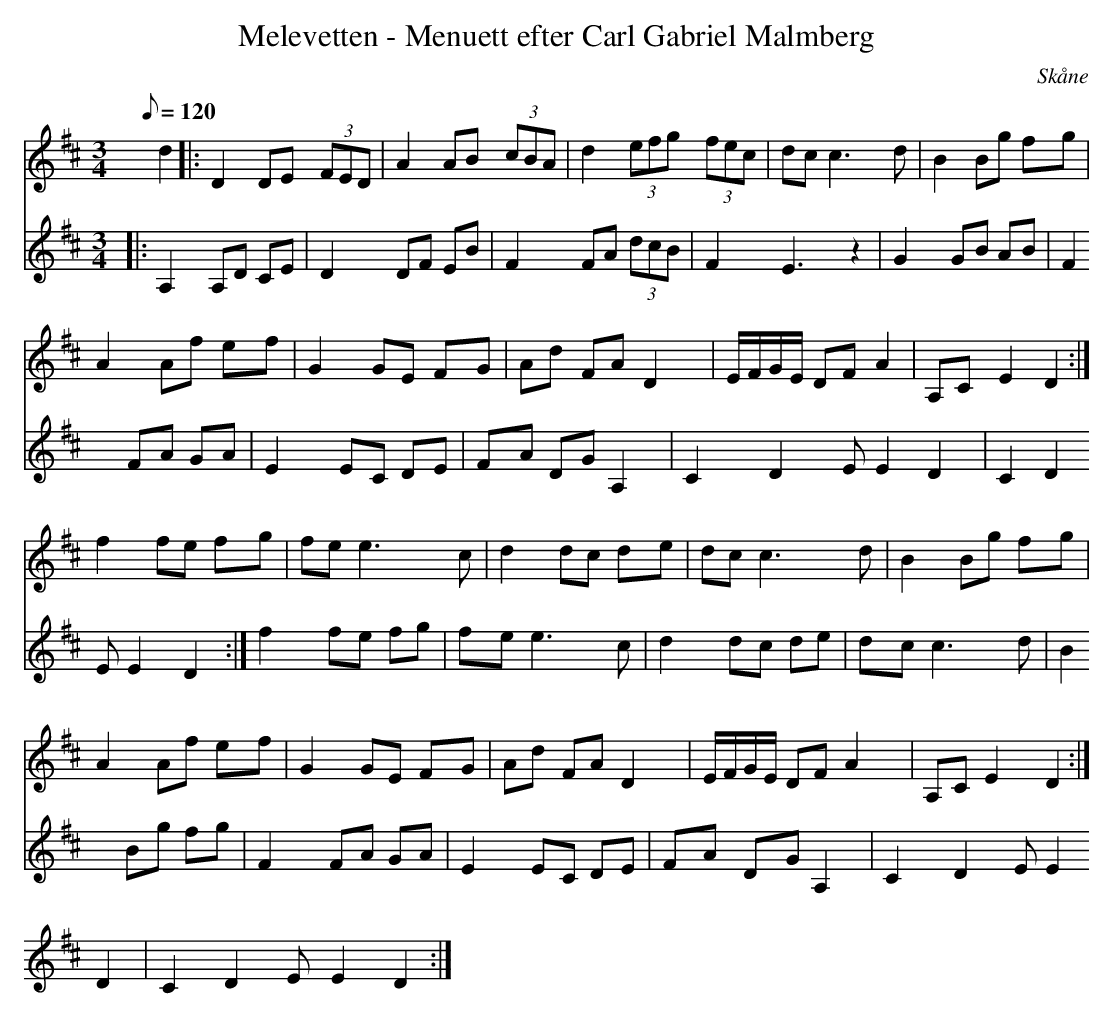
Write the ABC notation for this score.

X:1
T:Melevetten - Menuett efter Carl Gabriel Malmberg
M:3/4
L:1/8
O:Skåne
Q:120
K:D
V:1
d2 |: D2 DE (3FED | A2 AB (3cBA | d2 (3efg (3fec | dc c3 d | B2 Bg fg |
 A2 Af ef | G2 GE FG | Ad FA D2 | E/2F/2G/2E/2 DF A2 | A,C E2 D2 :|
f2 fe fg | fe e3 c | d2 dc de | dc c3 d | B2 Bg fg |
 A2 Af ef | G2 GE FG | Ad FA D2 | E/2F/2G/2E/2 DF A2 | A,C E2 D2 :|
V:2
|: A,2 A,D CE | D2 DF EB | F2 FA (3dcB | F2 E3 z2 | G2 GB AB |
 F2 FA GA | E2 EC DE | FA DG A,2 | C2D2E E2 D2 | C2D2E E2 D2 :|
f2 fe fg | fe e3 c | d2 dc de | dc c3 d | B2 Bg fg |
 F2 FA GA | E2 EC DE | FA DG A,2 | C2D2E E2 D2 | C2D2E E2 D2 :|
